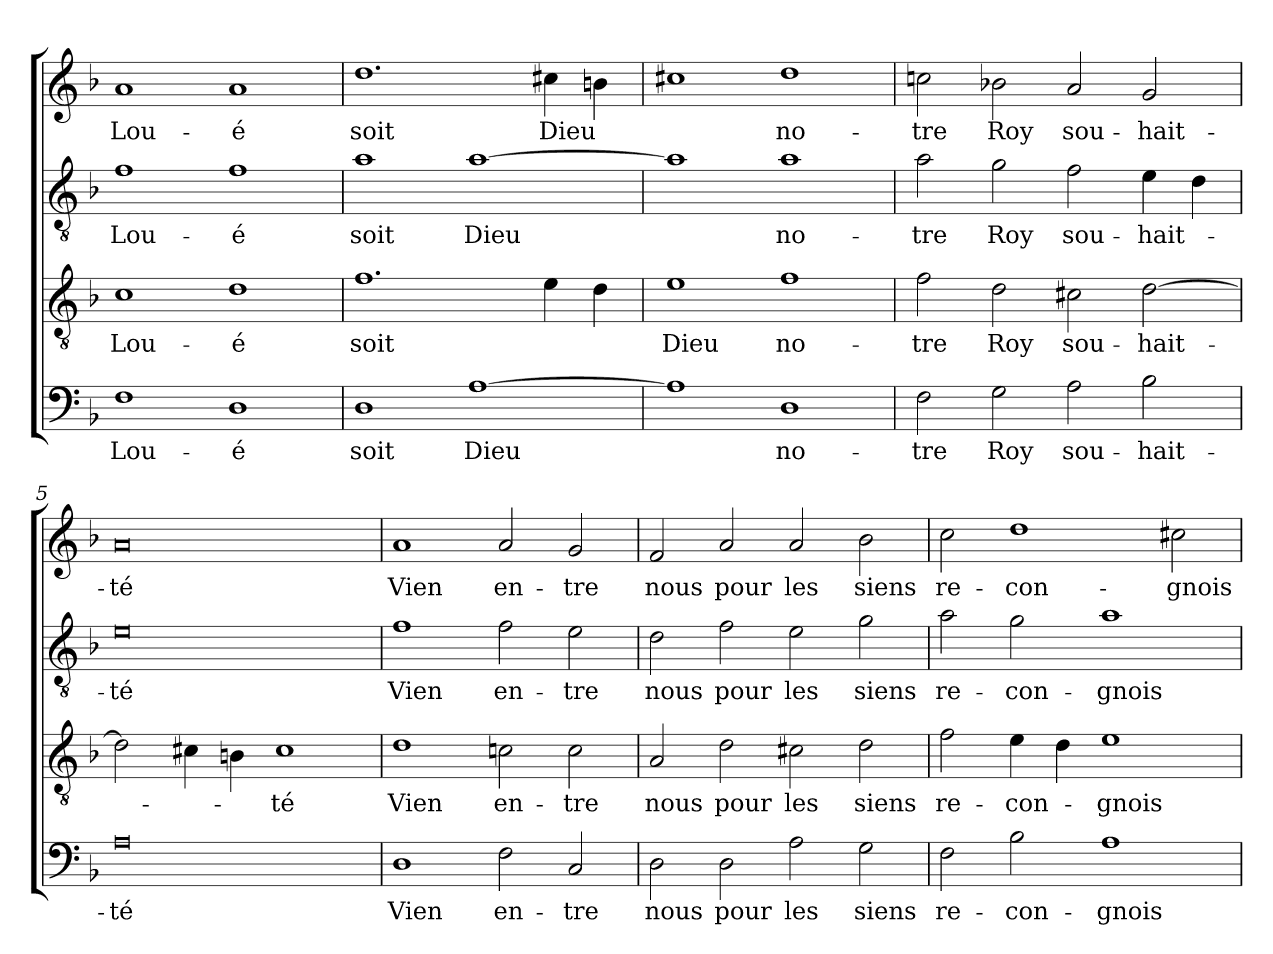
**kern	**text	**kern	**text	**kern	**text	**kern	**text
*part4	*part4	*part3	*part3	*part2	*part2	*part1	*part1
*staff4	*staff4	*staff3	*staff3	*staff2	*staff2	*staff1	*staff1
*clefF4	*	*clefGv2	*	*clefGv2	*	*clefG2	*
*k[b-]	*	*k[b-]	*	*k[b-]	*	*k[b-]	*
=1	=1	=1	=1	=1	=1	=1	=1
1F	Lou-	1c	Lou-	1f	Lou-	1a	Lou-
1D	-é	1d	-é	1f	-é	1a	-é
=2	=2	=2	=2	=2	=2	=2	=2
1D	soit	1.f	soit	1a	soit	1.dd	soit
[1A	Dieu	.	.	[1a	Dieu	.	.
.	.	4e	.	.	.	4cc#X	Dieu
.	.	4d	.	.	.	4bn	.
=3	=3	=3	=3	=3	=3	=3	=3
1A]	.	1e	Dieu	1a]	.	1cc#X	.
1D	no-	1f	no-	1a	no-	1dd	no-
=4	=4	=4	=4	=4	=4	=4	=4
2F	-tre	2f	-tre	2a	-tre	2ccn	-tre
2G	Roy	2d	Roy	2g	Roy	2b-X	Roy
2A	sou-	2c#X	sou-	2f	sou-	2a	sou-
2B-	-hait-	[2d	-hait-	4e	-hait-	2g	-hait-
.	.	.	.	4d	.	.	.
!!LO:LB:g=z
=5	=5	=5	=5	=5	=5	=5	=5
0A	-té	2d]	.	0e	-té	0a	-té
.	.	4c#X	.	.	.	.	.
.	.	4Bn	.	.	.	.	.
.	.	1c#	-té	.	.	.	.
=6	=6	=6	=6	=6	=6	=6	=6
1D	Vien	1d	Vien	1f	Vien	1a	Vien
2F	en-	2cn	en-	2f	en-	2a	en-
2C	-tre	2c	-tre	2e	-tre	2g	-tre
=7	=7	=7	=7	=7	=7	=7	=7
2D	nous	2A	nous	2d	nous	2f	nous
2D	pour	2d	pour	2f	pour	2a	pour
2A	les	2c#X	les	2e	les	2a	les
2G	siens	2d	siens	2g	siens	2b-	siens
=8	=8	=8	=8	=8	=8	=8	=8
2F	re-	2f	re-	2a	re-	2cc	re-
2B-	-con-	4e	-con-	2g	-con-	1dd	-con-
.	.	4d	.	.	.	.	.
1A	-gnois-	1e	-gnois-	1a	-gnois-	.	.
.	.	.	.	.	.	2cc#X	-gnois-
=	=	=	=	=	=	=	=
*-	*-	*-	*-	*-	*-	*-	*-
